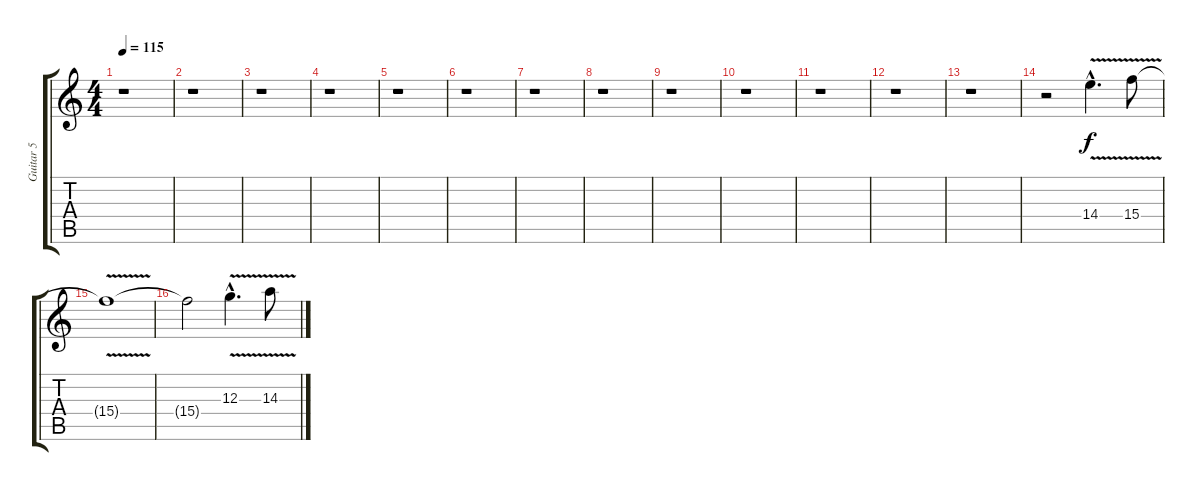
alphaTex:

\track ("Guitar 5" "Guitar 5") {instrument overdrivenguitar}
\staff {score tabs}
\tuning (E4 B3 G3 D3 A2 E2) {hide}
\ts (4 4)
\tempo 115
\clef g2
\ks c
r.1{dy f} |
r.1 |
r.1 |
r.1 |
r.1 |
r.1 |
r.1 |
r.1 |
r.1 |
r.1 |
r.1 |
r.1 |
r.1 |
r.2 14.4{v hac}.4{d} 15.4{v}.8 |
15.4{t}.1 |
15.4{t}.2 12.3{v hac}.4{d} 14.3{v}.8
